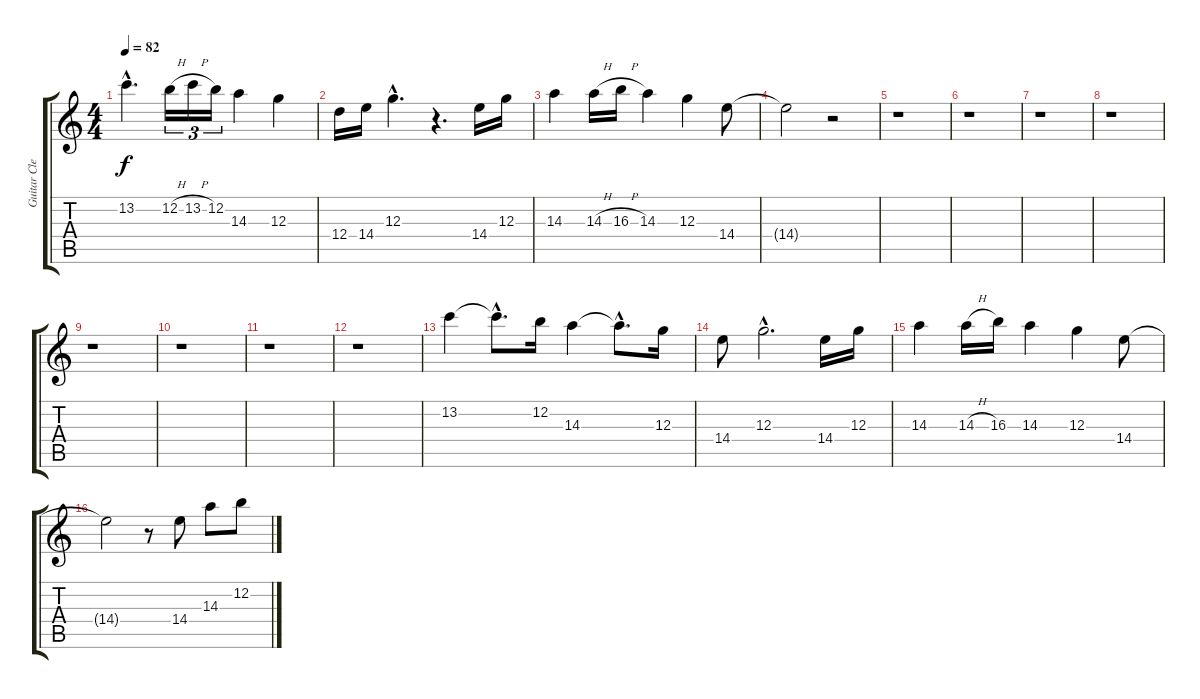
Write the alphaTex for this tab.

\track ("Guitar Clear" "Guitar Cle") {instrument electricguitarjazz}
\staff {score tabs}
\tuning (E4 B3 G3 D3 A2 E2) {hide}
\ts (4 4)
\tempo 82
\clef g2
\ks c
13.2{hac}.4{d dy f} 12.2{h}.16{tu (3 2)} 13.2{h}.16{tu (3 2)} 12.2.16{tu (3 2)} 14.3.4 12.3.4 |
12.4.16 14.4.16 12.3{hac}.4{d} r.4{d} 14.4.16 12.3.16 |
14.3.4 14.3{h}.16 16.3{h}.16 14.3.4 12.3.4 14.4.8 |
14.4{t}.2 r.2 |
r.1 |
r.1 |
r.1 |
r.1 |
r.1 |
r.1 |
r.1 |
r.1 |
13.2.4 13.2{hac t}.8{d} 12.2.16 14.3.4 14.3{hac t}.8{d} 12.3.16 |
14.4.8 12.3{hac}.2{d} 14.4.16 12.3.16 |
14.3.4 14.3{h}.16 16.3.16 14.3.4 12.3.4 14.4.8 |
14.4{t}.2 r.8 14.4.8 14.3.8 12.2.8
